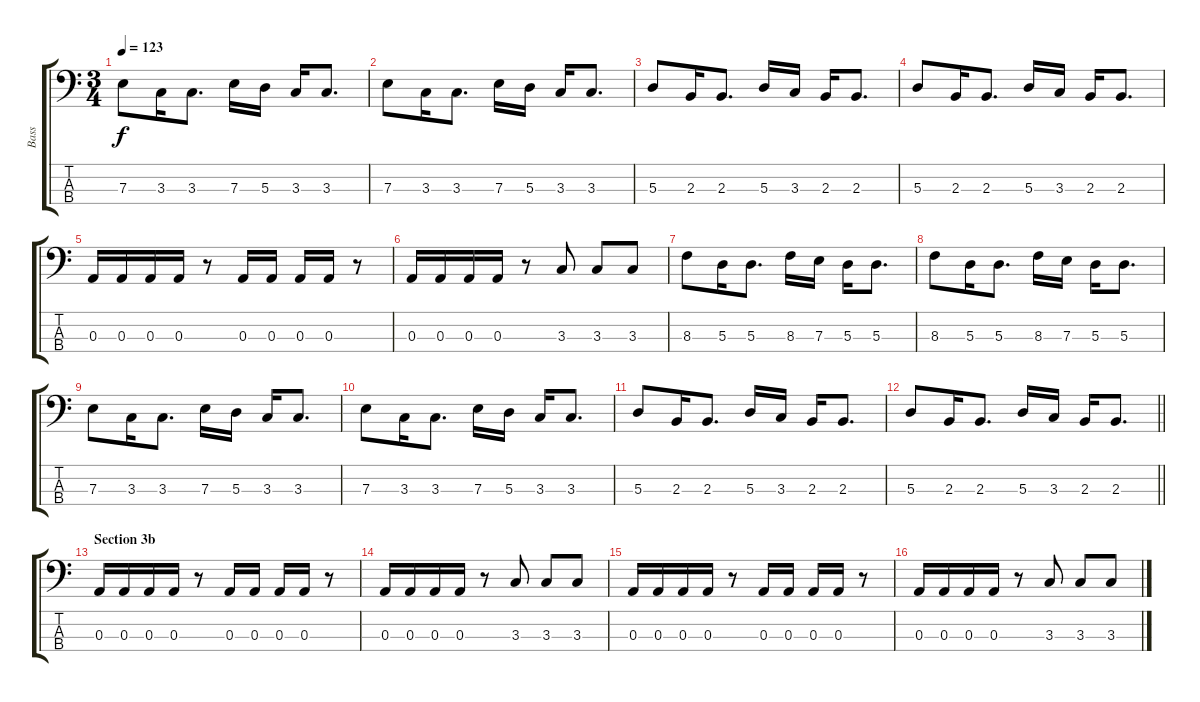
\track ("Bass" "Bass") {instrument electricbassfinger}
\staff {score tabs}
\tuning (G2 D2 A1 E1) {hide}
\ts (3 4)
\tempo 123
\clef f4
\ks c
7.3.8{dy f} 3.3.16 3.3.8{d} 7.3.16 5.3.16 3.3.16 3.3.8{d} |
7.3.8 3.3.16 3.3.8{d} 7.3.16 5.3.16 3.3.16 3.3.8{d} |
5.3.8 2.3.16 2.3.8{d} 5.3.16 3.3.16 2.3.16 2.3.8{d} |
5.3.8 2.3.16 2.3.8{d} 5.3.16 3.3.16 2.3.16 2.3.8{d} |
0.3.16 0.3.16 0.3.16 0.3.16 r.8 0.3.16 0.3.16 0.3.16 0.3.16 r.8 |
0.3.16 0.3.16 0.3.16 0.3.16 r.8 3.3.8 3.3.8 3.3.8 |
8.3.8 5.3.16 5.3.8{d} 8.3.16 7.3.16 5.3.16 5.3.8{d} |
8.3.8 5.3.16 5.3.8{d} 8.3.16 7.3.16 5.3.16 5.3.8{d} |
7.3.8 3.3.16 3.3.8{d} 7.3.16 5.3.16 3.3.16 3.3.8{d} |
7.3.8 3.3.16 3.3.8{d} 7.3.16 5.3.16 3.3.16 3.3.8{d} |
5.3.8 2.3.16 2.3.8{d} 5.3.16 3.3.16 2.3.16 2.3.8{d} |
\barLineRight lightlight
5.3.8 2.3.16 2.3.8{d} 5.3.16 3.3.16 2.3.16 2.3.8{d} |
\section ("" "Section 3b")
0.3.16 0.3.16 0.3.16 0.3.16 r.8 0.3.16 0.3.16 0.3.16 0.3.16 r.8 |
0.3.16 0.3.16 0.3.16 0.3.16 r.8 3.3.8 3.3.8 3.3.8 |
0.3.16 0.3.16 0.3.16 0.3.16 r.8 0.3.16 0.3.16 0.3.16 0.3.16 r.8 |
0.3.16 0.3.16 0.3.16 0.3.16 r.8 3.3.8 3.3.8 3.3.8
